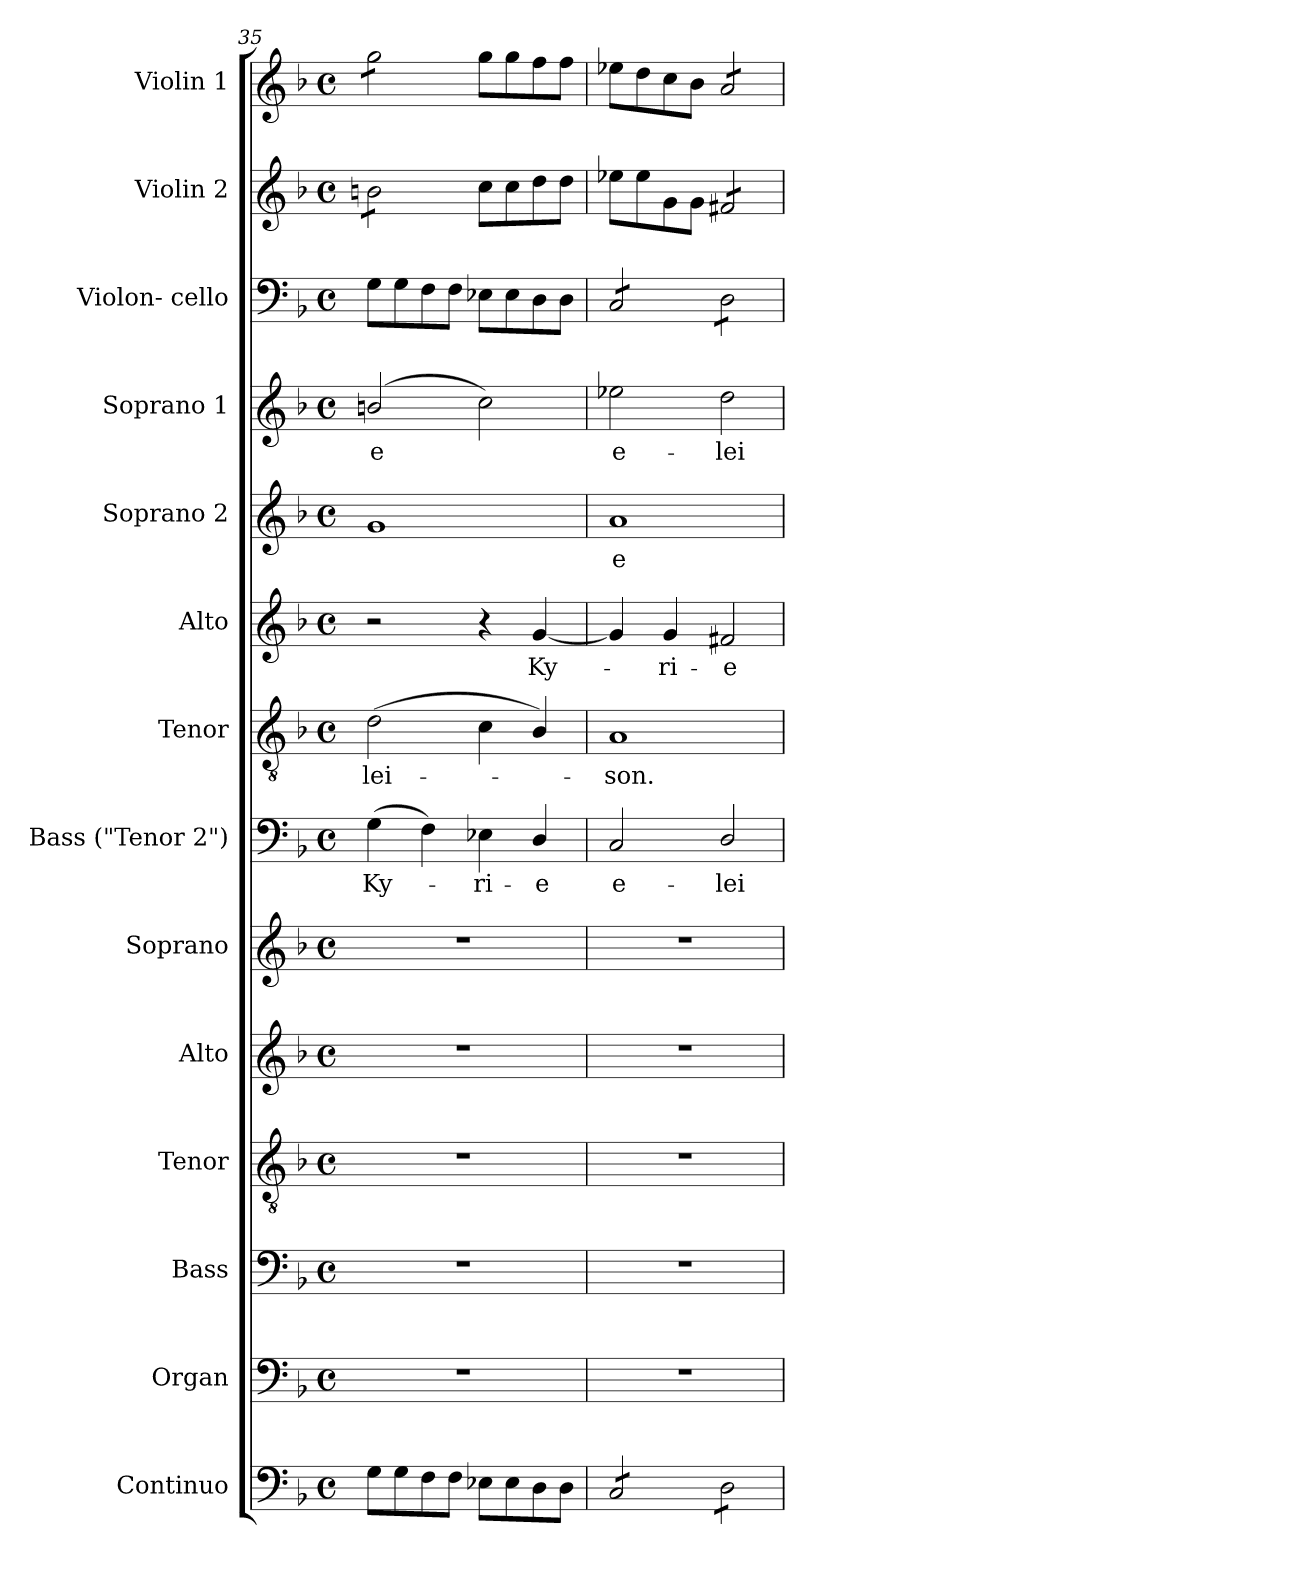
**kern	**kern	**kern	**kern	**kern	**kern	**kern	**text	**kern	**text	**kern	**text	**kern	**text	**kern	**text	**kern	**kern	**kern
*part14	*part13	*part12	*part11	*part10	*part9	*part8	*part8	*part7	*part7	*part6	*part6	*part5	*part5	*part4	*part4	*part3	*part2	*part1
*staff14	*staff13	*staff12	*staff11	*staff10	*staff9	*staff8	*staff8	*staff7	*staff7	*staff6	*staff6	*staff5	*staff5	*staff4	*staff4	*staff3	*staff2	*staff1
*I"Continuo	*I"Organ	*I"Bass	*I"Tenor	*I"Alto	*I"Soprano	*I"Bass ("Tenor 2")	*	*I"Tenor	*	*I"Alto	*	*I"Soprano 2	*	*I"Soprano 1	*	*I"Violon- cello	*I"Violin 2	*I"Violin 1
*I'Cont.	*I'Org.	*I'B.	*I'T.	*I'A.	*I'S.	*I'B.	*	*I'T.	*	*I'A.	*	*I'S.	*	*I'S.	*	*I'Vc.	*I'Vln. 2	*I'Vln. 1
!!LO:PB:g=z
*clefF4	*clefF4	*clefF4	*clefGv2	*clefG2	*clefG2	*clefF4	*	*clefGv2	*	*clefG2	*	*clefG2	*	*clefG2	*	*clefF4	*clefG2	*clefG2
*	*	*	*ITrd7c12	*	*	*	*	*ITrd7c12	*	*	*	*	*	*	*	*	*	*
*k[b-]	*k[b-]	*k[b-]	*k[b-]	*k[b-]	*k[b-]	*k[b-]	*	*k[b-]	*	*k[b-]	*	*k[b-]	*	*k[b-]	*	*k[b-]	*k[b-]	*k[b-]
*F:	*F:	*F:	*F:	*F:	*F:	*F:	*	*F:	*	*F:	*	*F:	*	*F:	*	*F:	*F:	*F:
*M4/4	*M4/4	*M4/4	*M4/4	*M4/4	*M4/4	*M4/4	*	*M4/4	*	*M4/4	*	*M4/4	*	*M4/4	*	*M4/4	*M4/4	*M4/4
*met(c)	*met(c)	*met(c)	*met(c)	*met(c)	*met(c)	*met(c)	*	*met(c)	*	*met(c)	*	*met(c)	*	*met(c)	*	*met(c)	*met(c)	*met(c)
=35	=35	=35	=35	=35	=35	=35	=35	=35	=35	=35	=35	=35	=35	=35	=35	=35	=35	=35
!	!	!	!	!	!	!	!LO:LY:b:color=#000000	!	!	!	!	!	!	!	!	!	!	!
!	!	!	!	!	!	!	!	!	!LO:LY:b:color=#000000	!	!	!	!	!	!	!	!	!
!	!	!	!	!	!	!	!	!	!	!	!	!	!	!	!LO:LY:b:color=#000000	!	!	!
*	*	*	*	*	*	*	*	*	*	*	*	*	*	*	*	*	*tremolo	*
*	*	*	*	*	*	*	*	*	*	*	*	*	*	*	*	*	*	*tremolo
8Gi\L	1r	1r	1r	1r	1r	(4Gi\	Ky-	(2Di\	-lei-	2r	.	1gi	.	(2bni/	-e	8Gi\L	8bni\L	8ggi\L
8Gi\	.	.	.	.	.	.	.	.	.	.	.	.	.	.	.	8Gi\	8bni\	8ggi\
8Fi\	.	.	.	.	.	4Fi\)	.	.	.	.	.	.	.	.	.	8Fi\	8bni\	8ggi\
8Fi\J	.	.	.	.	.	.	.	.	.	.	.	.	.	.	.	8Fi\J	8bni\J	8ggi\J
*	*	*	*	*	*	*	*	*	*	*	*	*	*	*	*	*	*	*Xtremolo
*	*	*	*	*	*	*	*	*	*	*	*	*	*	*	*	*	*Xtremolo	*
!	!	!	!	!	!	!	!LO:LY:b:color=#000000	!	!	!	!	!	!	!	!	!	!	!
8E-Xi\L	.	.	.	.	.	4E-Xi\	-ri-	4Ci\	.	4r	.	.	.	2cci\)	.	8E-Xi\L	8cci\L	8ggi\L
8E-i\	.	.	.	.	.	.	.	.	.	.	.	.	.	.	.	8E-i\	8cci\	8ggi\
!	!	!	!	!	!	!	!LO:LY:b:color=#000000	!	!	!	!	!	!	!	!	!	!	!
!	!	!	!	!	!	!	!	!	!	!	!LO:LY:b:color=#000000	!	!	!	!	!	!	!
8Di\	.	.	.	.	.	4Di/	-e	4BB-i/)	.	[4gi/	Ky-	.	.	.	.	8Di\	8ddi\	8ffi\
8Di\J	.	.	.	.	.	.	.	.	.	.	.	.	.	.	.	8Di\J	8ddi\J	8ffi\J
=36	=36	=36	=36	=36	=36	=36	=36	=36	=36	=36	=36	=36	=36	=36	=36	=36	=36	=36
!	!	!	!	!	!	!	!LO:LY:b:color=#000000	!	!	!	!	!	!	!	!	!	!	!
!	!	!	!	!	!	!	!	!	!LO:LY:b:color=#000000	!	!	!	!	!	!	!	!	!
!	!	!	!	!	!	!	!	!	!	!	!	!	!LO:LY:b:color=#000000	!	!	!	!	!
!	!	!	!	!	!	!	!	!	!	!	!	!	!	!	!LO:LY:b:color=#000000	!	!	!
*tremolo	*	*	*	*	*	*	*	*	*	*	*	*	*	*	*	*	*	*
*	*	*	*	*	*	*	*	*	*	*	*	*	*	*	*	*tremolo	*	*
8Ci/L	1r	1r	1r	1r	1r	2Ci/	e-	1AAi	-son.	4gi/]	.	1ai	e-	2ee-Xi\	e-	8Ci/L	8ee-Xi\L	8ee-Xi\L
8Ci/	.	.	.	.	.	.	.	.	.	.	.	.	.	.	.	8Ci/	8ee-i\	8ddi\
!	!	!	!	!	!	!	!	!	!	!	!LO:LY:b:color=#000000	!	!	!	!	!	!	!
8Ci/	.	.	.	.	.	.	.	.	.	4gi/	-ri-	.	.	.	.	8Ci/	8gi\	8cci\
8Ci/J	.	.	.	.	.	.	.	.	.	.	.	.	.	.	.	8Ci/J	8gi\J	8b-i\J
!	!	!	!	!	!	!	!LO:LY:b:color=#000000	!	!	!	!	!	!	!	!	!	!	!
!	!	!	!	!	!	!	!	!	!	!	!LO:LY:b:color=#000000	!	!	!	!	!	!	!
!	!	!	!	!	!	!	!	!	!	!	!	!	!	!	!LO:LY:b:color=#000000	!	!	!
*	*	*	*	*	*	*	*	*	*	*	*	*	*	*	*	*	*tremolo	*
*	*	*	*	*	*	*	*	*	*	*	*	*	*	*	*	*	*	*tremolo
8Di\L	.	.	.	.	.	2Di/	-lei-	.	.	2f#Xi/	-e	.	.	2ddi\	-lei-	8Di\L	8f#Xi/L	8ai/L
8Di\	.	.	.	.	.	.	.	.	.	.	.	.	.	.	.	8Di\	8f#Xi/	8ai/
8Di\	.	.	.	.	.	.	.	.	.	.	.	.	.	.	.	8Di\	8f#Xi/	8ai/
8Di\J	.	.	.	.	.	.	.	.	.	.	.	.	.	.	.	8Di\J	8f#Xi/J	8ai/J
*	*	*	*	*	*	*	*	*	*	*	*	*	*	*	*	*	*	*Xtremolo
*	*	*	*	*	*	*	*	*	*	*	*	*	*	*	*	*	*Xtremolo	*
*	*	*	*	*	*	*	*	*	*	*	*	*	*	*	*	*Xtremolo	*	*
*Xtremolo	*	*	*	*	*	*	*	*	*	*	*	*	*	*	*	*	*	*
=	=	=	=	=	=	=	=	=	=	=	=	=	=	=	=	=	=	=
*-	*-	*-	*-	*-	*-	*-	*-	*-	*-	*-	*-	*-	*-	*-	*-	*-	*-	*-
